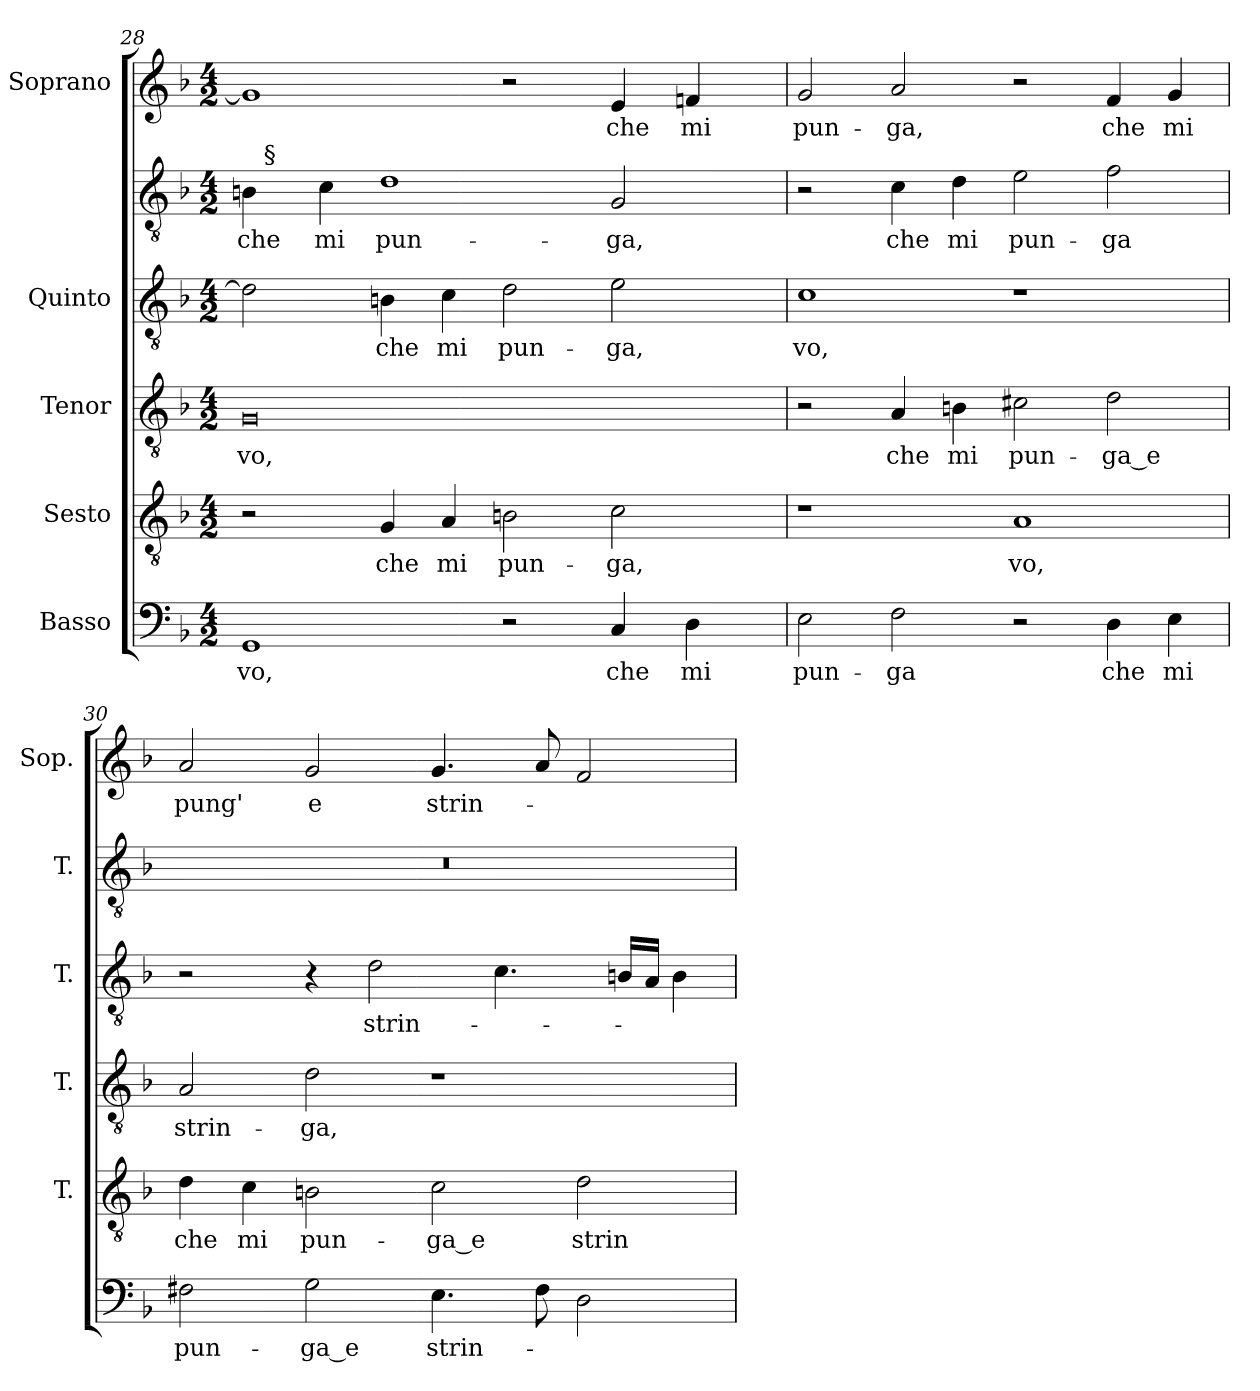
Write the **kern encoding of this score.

**kern	**text	**kern	**text	**kern	**text	**kern	**text	**kern	**text	**kern	**text
*part6	*part6	*part5	*part5	*part4	*part4	*part3	*part3	*part2	*part2	*part1	*part1
*staff6	*staff6	*staff5	*staff5	*staff4	*staff4	*staff3	*staff3	*staff2	*staff2	*staff1	*staff1
*I"Basso	*	*I"Sesto	*	*I"Tenor	*	*I"Quinto	*	*I""Alto"	*	*I"Soprano	*
*	*	*I'T.	*	*I'T.	*	*I'T.	*	*I'T.	*	*I'Sop.	*
!!LO:PB:g=z
*clefF4	*	*clefGv2	*	*clefGv2	*	*clefGv2	*	*clefGv2	*	*clefG2	*
*	*	*ITrd7c12	*	*ITrd7c12	*	*ITrd7c12	*	*ITrd7c12	*	*	*
*k[b-]	*	*k[b-]	*	*k[b-]	*	*k[b-]	*	*k[b-]	*	*k[b-]	*
*F:	*	*F:	*	*F:	*	*F:	*	*F:	*	*F:	*
*M4/2	*	*M4/2	*	*M4/2	*	*M4/2	*	*M4/2	*	*M4/2	*
=28	=28	=28	=28	=28	=28	=28	=28	=28	=28	=28	=28
!	!LO:LY:b:color=#000000	!	!	!	!	!	!	!	!	!	!
!	!	!	!	!	!LO:LY:b:color=#000000	!	!	!	!	!	!
!	!	!	!	!	!	!	!	!	!LO:LY:b:color=#000000	!	!
*	*	*	*	*	*	*	*	*^	*	*	*
1GGi	vo,	2r	.	0GGi	vo,	2Di\]	.	4BBni\	32ryy	che	1gi]	.
.	.	.	.	.	.	.	.	.	256ryy	.	.	.
!	!	!	!	!	!	!	!	!	!LO:TX:a:t=§	!	!	!
.	.	.	.	.	.	.	.	.	1ryy	.	.	.
!	!	!	!	!	!	!	!	!	!	!LO:LY:b:color=#000000	!	!
.	.	.	.	.	.	.	.	4Ci\	.	mi	.	.
!	!	!	!LO:LY:b:color=#000000	!	!	!	!	!	!	!	!	!
!	!	!	!	!	!	!	!LO:LY:b:color=#000000	!	!	!	!	!
!	!	!	!	!	!	!	!	!	!	!LO:LY:b:color=#000000	!	!
.	.	4GGi/	che	.	.	4BBni\	che	1Di	.	pun-	.	.
!	!	!	!LO:LY:b:color=#000000	!	!	!	!	!	!	!	!	!
!	!	!	!	!	!	!	!LO:LY:b:color=#000000	!	!	!	!	!
.	.	4AAi/	mi	.	.	4Ci\	mi	.	.	.	.	.
!	!	!	!LO:LY:b:color=#000000	!	!	!	!	!	!	!	!	!
!	!	!	!	!	!	!	!LO:LY:b:color=#000000	!	!	!	!	!
2r	.	2BBni\	pun-	.	.	2Di\	pun-	.	.	.	2r	.
.	.	.	.	.	.	.	.	.	2ryy	.	.	.
!	!LO:LY:b:color=#000000	!	!	!	!	!	!	!	!	!	!	!
!	!	!	!LO:LY:b:color=#000000	!	!	!	!	!	!	!	!	!
!	!	!	!	!	!	!	!LO:LY:b:color=#000000	!	!	!	!	!
!	!	!	!	!	!	!	!	!	!	!LO:LY:b:color=#000000	!	!
!	!	!	!	!	!	!	!	!	!	!	!	!LO:LY:b:color=#000000
4Ci/	che	2Ci\	-ga,	.	.	2Ei\	-ga,	2GGi/	.	-ga,	4ei/	che
.	.	.	.	.	.	.	.	.	4ryy	.	.	.
!	!LO:LY:b:color=#000000	!	!	!	!	!	!	!	!	!	!	!
!	!	!	!	!	!	!	!	!	!	!	!	!LO:LY:b:color=#000000
4Di\	mi	.	.	.	.	.	.	.	.	.	4fni/	mi
.	.	.	.	.	.	.	.	.	8ryy	.	.	.
.	.	.	.	.	.	.	.	.	16ryy	.	.	.
.	.	.	.	.	.	.	.	.	64..ryy	.	.	.
*	*	*	*	*	*	*	*	*v	*v	*	*	*
=29	=29	=29	=29	=29	=29	=29	=29	=29	=29	=29	=29
*	*	*	*	*	*	*	*	*^	*	*	*
!	!LO:LY:b:color=#000000	!	!	!	!	!	!	!	!	!	!	!
*	*	*	*	*	*	*	*	*v	*v	*	*	*
*	*	*	*	*	*	*	*	*^	*	*	*
!	!	!	!	!	!	!	!LO:LY:b:color=#000000	!	!	!	!	!
*	*	*	*	*	*	*	*	*v	*v	*	*	*
*	*	*	*	*	*	*	*	*^	*	*	*
!	!	!	!	!	!	!	!	!	!	!	!	!LO:LY:b:color=#000000
*	*	*	*	*	*	*	*	*v	*v	*	*	*
2Ei\	pun-	1r	.	2r	.	1Ci	vo,	2r	.	2gi/	pun-
!	!LO:LY:b:color=#000000	!	!	!	!	!	!	!	!	!	!
!	!	!	!	!	!LO:LY:b:color=#000000	!	!	!	!	!	!
!	!	!	!	!	!	!	!	!	!LO:LY:b:color=#000000	!	!
!	!	!	!	!	!	!	!	!	!	!	!LO:LY:b:color=#000000
2Fi\	-ga	.	.	4AAi/	che	.	.	4Ci\	che	2ai/	-ga,
!	!	!	!	!	!LO:LY:b:color=#000000	!	!	!	!	!	!
!	!	!	!	!	!	!	!	!	!LO:LY:b:color=#000000	!	!
.	.	.	.	4BBni\	mi	.	.	4Di\	mi	.	.
!	!	!	!LO:LY:b:color=#000000	!	!	!	!	!	!	!	!
!	!	!	!	!	!LO:LY:b:color=#000000	!	!	!	!	!	!
!	!	!	!	!	!	!	!	!	!LO:LY:b:color=#000000	!	!
2r	.	1AAi	vo,	2C#Xi\	pun-	1r	.	2Ei\	pun-	2r	.
!	!LO:LY:b:color=#000000	!	!	!	!	!	!	!	!	!	!
!	!	!	!	!	!LO:LY:b:color=#000000	!	!	!	!	!	!
!	!	!	!	!	!	!	!	!	!LO:LY:b:color=#000000	!	!
!	!	!	!	!	!	!	!	!	!	!	!LO:LY:b:color=#000000
4Di\	che	.	.	2Di\	-ga_e	.	.	2Fi\	-ga	4fi/	che
!	!LO:LY:b:color=#000000	!	!	!	!	!	!	!	!	!	!
!	!	!	!	!	!	!	!	!	!	!	!LO:LY:b:color=#000000
4Ei\	mi	.	.	.	.	.	.	.	.	4gi/	mi
=30	=30	=30	=30	=30	=30	=30	=30	=30	=30	=30	=30
!	!LO:LY:b:color=#000000	!	!	!	!	!	!	!	!	!	!
!	!	!	!LO:LY:b:color=#000000	!	!	!	!	!	!	!	!
!	!	!	!	!	!LO:LY:b:color=#000000	!	!	!LO:N:vis=1	!	!	!
!	!	!	!	!	!	!	!	!	!	!	!LO:LY:b:color=#000000
2F#Xi\	pun-	4Di\	che	2AAi/	strin-	2r	.	0r	.	2ai/	pung'
!	!	!	!LO:LY:b:color=#000000	!	!	!	!	!	!	!	!
.	.	4Ci\	mi	.	.	.	.	.	.	.	.
!	!LO:LY:b:color=#000000	!	!	!	!	!	!	!	!	!	!
!	!	!	!LO:LY:b:color=#000000	!	!	!	!	!	!	!	!
!	!	!	!	!	!LO:LY:b:color=#000000	!	!	!	!	!	!
!	!	!	!	!	!	!	!	!	!	!	!LO:LY:b:color=#000000
2Gi\	-ga_e	2BBni\	pun-	2Di\	-ga,	4r	.	.	.	2gi/	e
!	!	!	!	!	!	!	!LO:LY:b:color=#000000	!	!	!	!
.	.	.	.	.	.	2Di\	strin-	.	.	.	.
!	!LO:LY:b:color=#000000	!	!	!	!	!	!	!	!	!	!
!	!	!	!LO:LY:b:color=#000000	!	!	!	!	!	!	!	!
!	!	!	!	!	!	!	!	!	!	!	!LO:LY:b:color=#000000
4.Ei\	strin-	2Ci\	-ga_e	1r	.	.	.	.	.	4.gi/	strin-
.	.	.	.	.	.	4.Ci\	.	.	.	.	.
8F#i\	.	.	.	.	.	.	.	.	.	8ai/	.
!	!	!	!LO:LY:b:color=#000000	!	!	!	!	!	!	!	!
2Di\	.	2Di\	strin-	.	.	.	.	.	.	2fi/	.
.	.	.	.	.	.	16BBni/LL	.	.	.	.	.
.	.	.	.	.	.	16AAi/JJ	.	.	.	.	.
.	.	.	.	.	.	4BBi\	.	.	.	.	.
=	=	=	=	=	=	=	=	=	=	=	=
*-	*-	*-	*-	*-	*-	*-	*-	*-	*-	*-	*-
